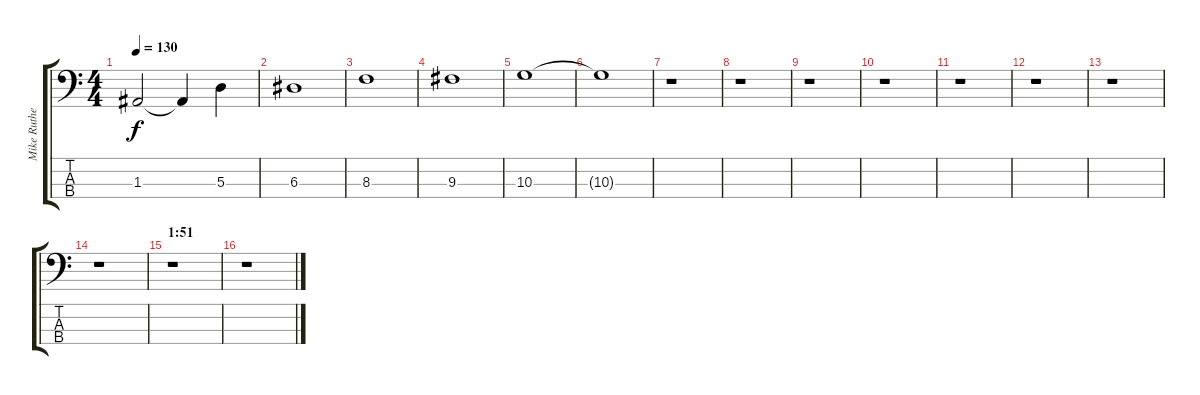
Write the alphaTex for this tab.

\track ("Mike Rutherford (bass pedal)" "Mike Ruthe") {instrument fretlessbass}
\staff {score tabs}
\tuning (G2 D2 A1 E1) {hide}
\ts (4 4)
\tempo 130
\clef f4
\ks c
1.3.2{dy f} 1.3{t}.4 5.3.4 |
6.3.1 |
8.3.1 |
9.3.1 |
10.3.1 |
10.3{t}.1 |
r.1 |
r.1 |
r.1 |
r.1 |
r.1 |
r.1 |
r.1 |
r.1 |
\section ("" "1:51")
r.1 |
r.1
